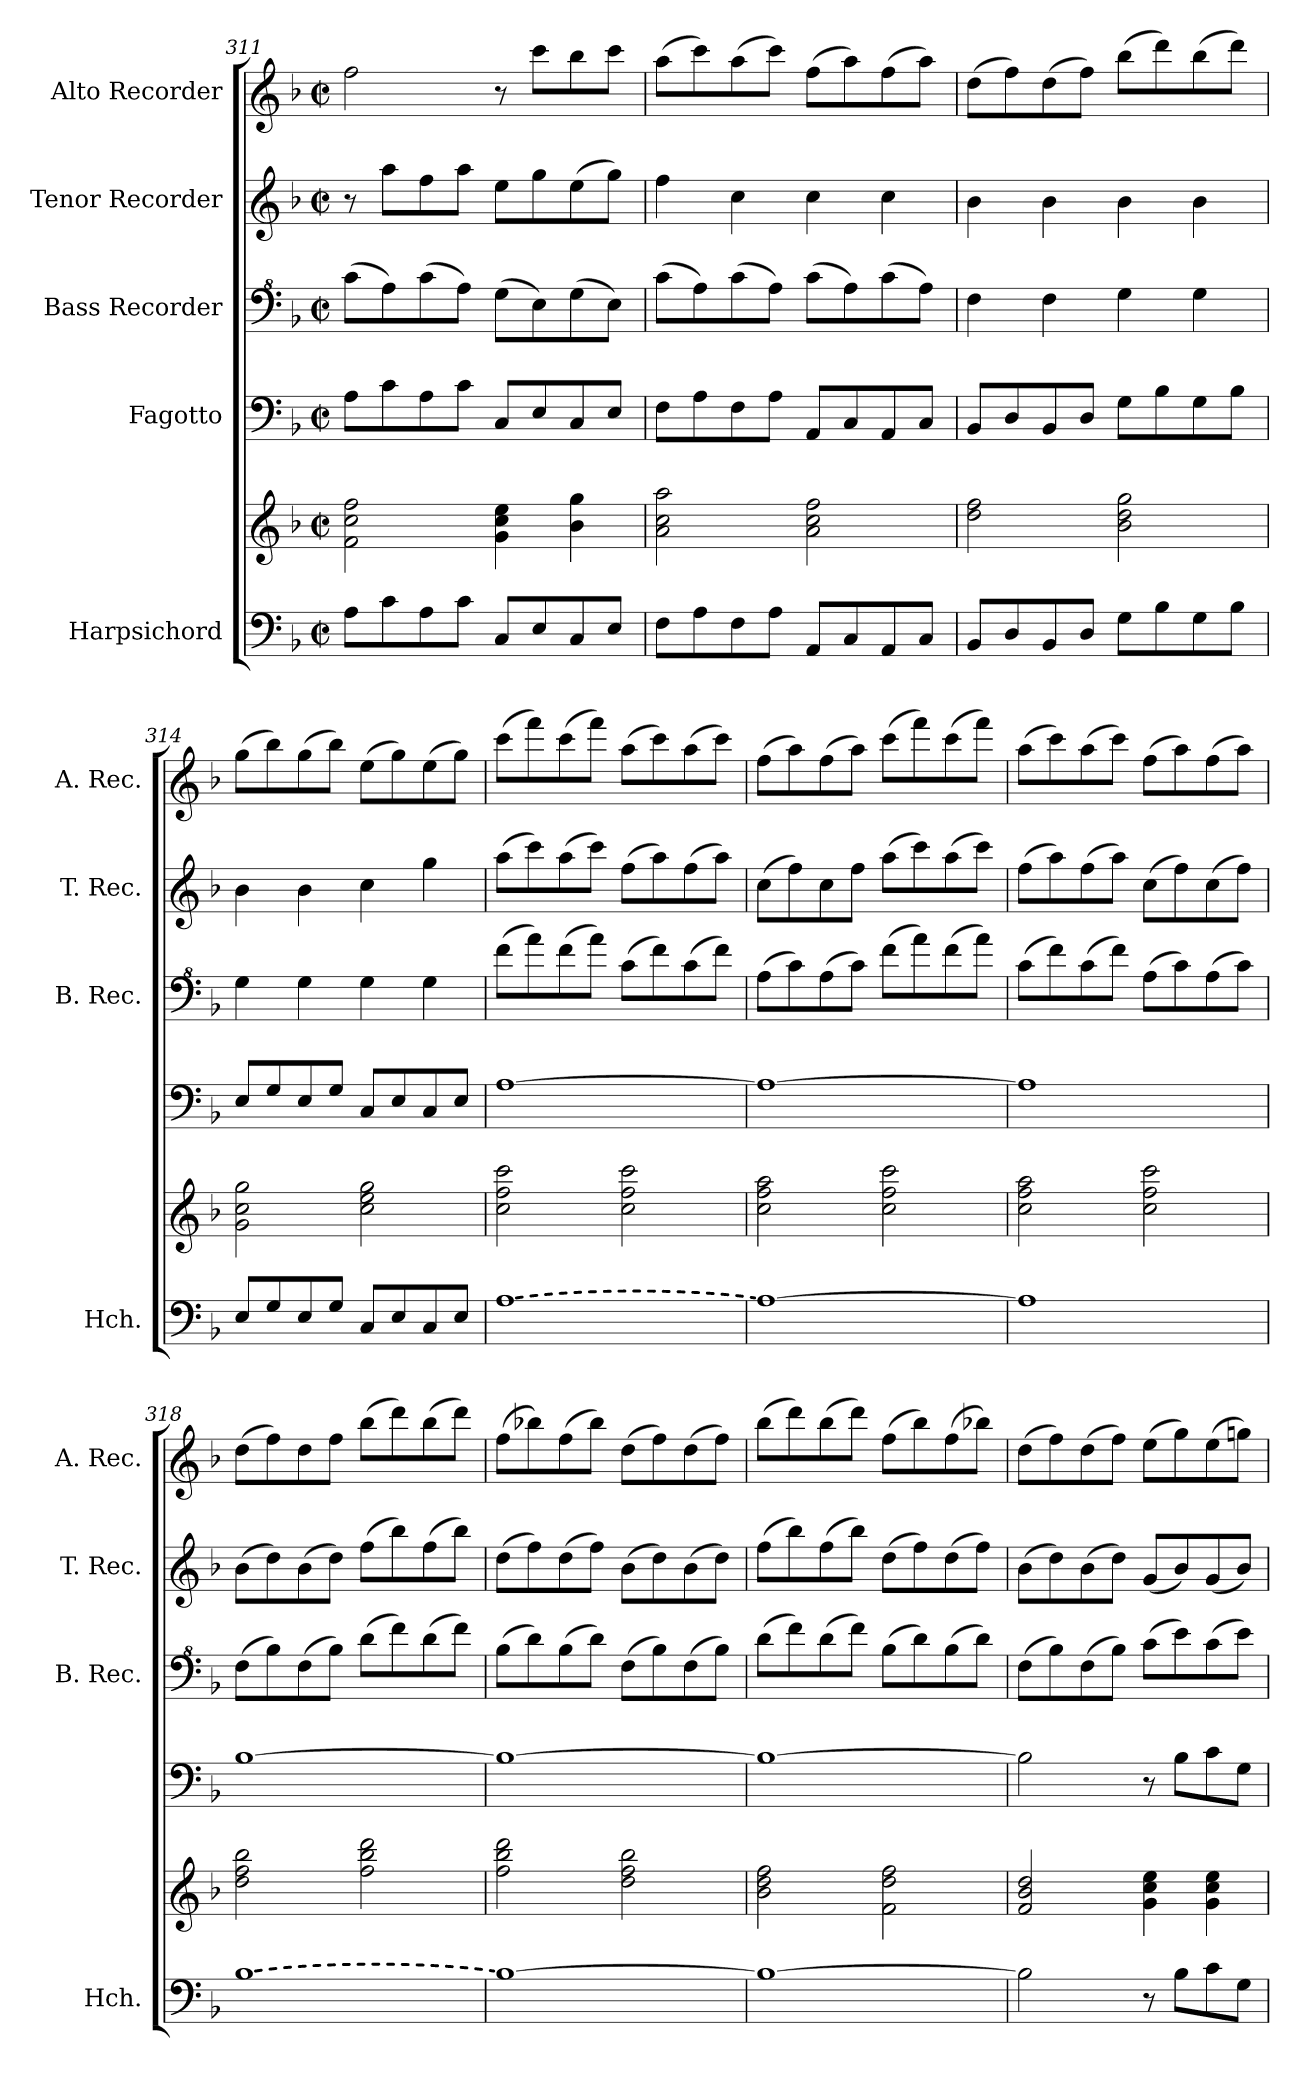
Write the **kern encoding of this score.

**kern	**kern	**kern	**kern	**kern	**kern
*part5	*part5	*part4	*part3	*part2	*part1
*staff6	*staff5	*staff4	*staff3	*staff2	*staff1
*I"Harpsichord	*	*I"Fagotto	*I"Bass Recorder	*I"Tenor Recorder	*I"Alto Recorder
*I'Hch.	*	*	*I'B. Rec.	*I'T. Rec.	*I'A. Rec.
*clefF4	*clefG2	*clefF4	*clefF^4	*clefG2	*clefG2
*k[b-]	*k[b-]	*k[b-]	*k[b-]	*k[b-]	*k[b-]
*M2/2	*M2/2	*M2/2	*M2/2	*M2/2	*M2/2
*met(c|)	*met(c|)	*met(c|)	*met(c|)	*met(c|)	*met(c|)
=311	=311	=311	=311	=311	=311
8A\L	2f\ 2cc\ 2ff\	8A\L	(>8cc\L	8r	2ff\
8c\	.	8c\	8a\)	8aa\L	.
8A\	.	8A\	(>8cc\	8ff\	.
8c\J	.	8c\J	8a\J)	8aa\J	.
8C/L	4g\ 4cc\ 4ee\	8C/L	(>8g\L	8ee\L	8r
8E/	.	8E/	8e\)	8gg\	8ccc\L
8C/	4b-\ 4gg\	8C/	(>8g\	(>8ee\	8bb-\
8E/J	.	8E/J	8e\J)	8gg\J)	8ccc\J
=312	=312	=312	=312	=312	=312
8F\L	2a\ 2cc\ 2aa\	8F\L	(>8cc\L	4ff\	(>8aa\L
8A\	.	8A\	8a\)	.	8ccc\)
8F\	.	8F\	(>8cc\	4cc\	(>8aa\
8A\J	.	8A\J	8a\J)	.	8ccc\J)
8AA/L	2a\ 2cc\ 2ff\	8AA/L	(>8cc\L	4cc\	(8ff\L
8C/	.	8C/	8a\)	.	8aa\)
8AA/	.	8AA/	(>8cc\	4cc\	(>8ff\
8C/J	.	8C/J	8a\J)	.	8aa\J)
!!LO:LB:g=z
=313	=313	=313	=313	=313	=313
8BB-/L	2dd\ 2ff\	8BB-/L	4f\	4b-\	(>8dd\L
8D/	.	8D/	.	.	8ff\)
8BB-/	.	8BB-/	4f\	4b-\	(>8dd\
8D/J	.	8D/J	.	.	8ff\J)
8G\L	2b-\ 2dd\ 2gg\	8G\L	4g\	4b-\	(>8bb-\L
8B-\	.	8B-\	.	.	8ddd\)
8G\	.	8G\	4g\	4b-\	(>8bb-\
8B-\J	.	8B-\J	.	.	8ddd\J)
=314	=314	=314	=314	=314	=314
8E/L	2g\ 2cc\ 2gg\	8E/L	4g\	4b-\	(>8gg\L
8G/	.	8G/	.	.	8bb-\)
8E/	.	8E/	4g\	4b-\	(>8gg\
8G/J	.	8G/J	.	.	8bb-\J)
8C/L	2cc\ 2ee\ 2gg\	8C/L	4g\	4cc\	(8ee\L
8E/	.	8E/	.	.	8gg\)
8C/	.	8C/	4g\	4gg\	(8ee\
8E/J	.	8E/J	.	.	8gg\J)
=315	=315	=315	=315	=315	=315
!LO:T:dash	!	!	!	!	!
[1A	2cc\ 2ff\ 2ccc\	[1A	(>8ff\L	(>8aa\L	(>8ccc\L
.	.	.	8aa\)	8ccc\)	8fff\)
.	.	.	(>8ff\	(>8aa\	(>8ccc\
.	.	.	8aa\J)	8ccc\J)	8fff\J)
.	2cc\ 2ff\ 2ccc\	.	(>8cc\L	(>8ff\L	(>8aa\L
.	.	.	8ff\)	8aa\)	8ccc\)
.	.	.	(>8cc\	(>8ff\	(>8aa\
.	.	.	8ff\J)	8aa\J)	8ccc\J)
=316	=316	=316	=316	=316	=316
1A_	2cc\ 2ff\ 2aa\	1A_	(>8a\L	(8cc\L	(>8ff\L
.	.	.	8cc\)	8ff\)	8aa\)
.	.	.	(>8a\	8cc\	(>8ff\
.	.	.	8cc\J)	8ff\J	8aa\J)
.	2cc\ 2ff\ 2ccc\	.	(>8ff\L	(>8aa\L	(>8ccc\L
.	.	.	8aa\)	8ccc\)	8fff\)
.	.	.	(>8ff\	(>8aa\	(>8ccc\
.	.	.	8aa\J)	8ccc\J)	8fff\J)
=317	=317	=317	=317	=317	=317
1A]	2cc\ 2ff\ 2aa\	1A]	(>8cc\L	(>8ff\L	(>8aa\L
.	.	.	8ff\)	8aa\)	8ccc\)
.	.	.	(>8cc\	(>8ff\	(>8aa\
.	.	.	8ff\J)	8aa\J)	8ccc\J)
.	2cc\ 2ff\ 2ccc\	.	(>8a\L	(8cc\L	(>8ff\L
.	.	.	8cc\)	8ff\)	8aa\)
.	.	.	(>8a\	(8cc\	(>8ff\
.	.	.	8cc\J)	8ff\J)	8aa\J)
=318	=318	=318	=318	=318	=318
!LO:T:dash	!	!	!	!	!
[1B-	2dd\ 2ff\ 2bb-\	[1B-	(>8f\L	(8b-\L	(>8dd\L
.	.	.	8b-\)	8dd\)	8ff\)
.	.	.	(>8f\	(8b-\	8dd\
.	.	.	8b-\J)	8dd\J)	8ff\J
.	2ff\ 2bb-\ 2ddd\	.	(>8dd\L	(>8ff\L	(>8bb-\L
.	.	.	8ff\)	8bb-\)	8ddd\)
.	.	.	(>8dd\	(>8ff\	(>8bb-\
.	.	.	8ff\J)	8bb-\J)	8ddd\J)
=319	=319	=319	=319	=319	=319
1B-_	2ff\ 2bb-\ 2ddd\	1B-_	(>8b-\L	(>8dd\L	(>8ff\L
.	.	.	8dd\)	8ff\)	8bb-X\)
.	.	.	(>8b-\	(>8dd\	(>8ff\
.	.	.	8dd\J)	8ff\J)	8bb-\J)
.	2dd\ 2ff\ 2bb-\	.	(>8f\L	(8b-\L	(>8dd\L
.	.	.	8b-\)	8dd\)	8ff\)
.	.	.	(>8f\	(8b-\	(>8dd\
.	.	.	8b-\J)	8dd\J)	8ff\J)
=320	=320	=320	=320	=320	=320
1B-_	2b-\ 2dd\ 2ff\	1B-_	(>8dd\L	(>8ff\L	(>8bb-\L
.	.	.	8ff\)	8bb-\)	8ddd\)
.	.	.	(>8dd\	(>8ff\	(>8bb-\
.	.	.	8ff\J)	8bb-\J)	8ddd\J)
.	2f\ 2dd\ 2ff\	.	(>8b-\L	(>8dd\L	(>8ff\L
.	.	.	8dd\)	8ff\)	8bb-\)
.	.	.	(>8b-\	(>8dd\	(>8ff\
.	.	.	8dd\J)	8ff\J)	8bb-X\J)
=321	=321	=321	=321	=321	=321
2B-\]	2f/ 2b-/ 2dd/	2B-\]	(>8f\L	(8b-\L	(>8dd\L
.	.	.	8b-\)	8dd\)	8ff\)
.	.	.	(>8f\	(8b-\	(>8dd\
.	.	.	8b-\J)	8dd\J)	8ff\J)
8r	4g\ 4cc\ 4ee\	8r	(>8cc\L	(8g/L	(>8ee\L
8B-\L	.	8B-\L	8ee\)	8b-/)	8gg\)
8c\	4g\ 4cc\ 4ee\	8c\	(>8cc\	(8g/	(>8ee\
8G\J	.	8G\J	8ee\J)	8b-/J)	8ggn\J)
=	=	=	=	=	=
*-	*-	*-	*-	*-	*-
